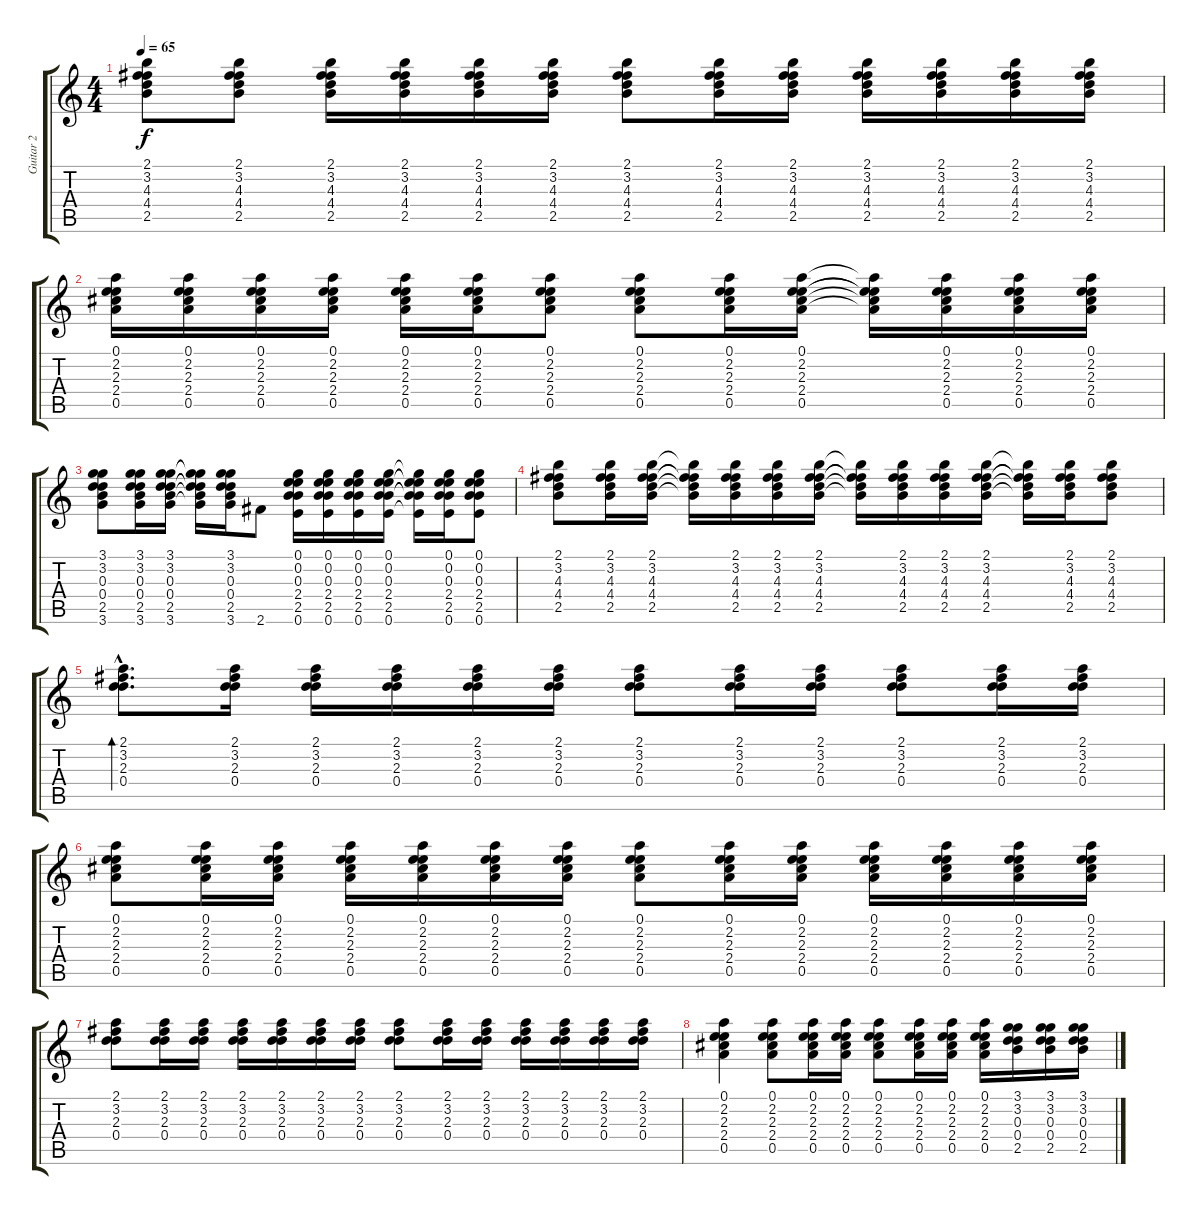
\track ("Guitar 2" "Guitar 2") {instrument acousticguitarsteel}
\staff {score tabs}
\tuning (E4 B3 G4 D4 A3 E3) {hide}
\ts (4 4)
\tempo 65
\clef g2
\ks c
(2.1 3.2 4.3 4.4 2.5).8{dy f} (2.1 3.2 4.3 4.4 2.5).8 (2.1 3.2 4.3 4.4 2.5).16 (2.1 3.2 4.3 4.4 2.5).16 (2.1 3.2 4.3 4.4 2.5).16 (2.1 3.2 4.3 4.4 2.5).16 (2.1 3.2 4.3 4.4 2.5).8 (2.1 3.2 4.3 4.4 2.5).16 (2.1 3.2 4.3 4.4 2.5).16 (2.1 3.2 4.3 4.4 2.5).16 (2.1 3.2 4.3 4.4 2.5).16 (2.1 3.2 4.3 4.4 2.5).16 (2.1 3.2 4.3 4.4 2.5).16 |
(0.1 2.2 2.3 2.4 0.5).16 (0.1 2.2 2.3 2.4 0.5).16 (0.1 2.2 2.3 2.4 0.5).16 (0.1 2.2 2.3 2.4 0.5).16 (0.1 2.2 2.3 2.4 0.5).16 (0.1 2.2 2.3 2.4 0.5).16 (0.1 2.2 2.3 2.4 0.5).8 (0.1 2.2 2.3 2.4 0.5).8 (0.1 2.2 2.3 2.4 0.5).16 (0.1 2.2 2.3 2.4 0.5).16 (0.1{t} 2.2{t} 2.3{t} 2.4{t} 0.5{t}).16 (0.1 2.2 2.3 2.4 0.5).16 (0.1 2.2 2.3 2.4 0.5).16 (0.1 2.2 2.3 2.4 0.5).16 |
(3.1 3.2 0.3 0.4 2.5 3.6).8 (3.1 3.2 0.3 0.4 2.5 3.6).16 (3.1 3.2 0.3 0.4 2.5 3.6).16 (3.1{t} 3.2{t} 0.3{t} 0.4{t} 2.5{t} 3.6{t}).16 (3.1 3.2 0.3 0.4 2.5 3.6).16 2.6.8 (0.1 0.2 0.3 2.4 2.5 0.6).16 (0.1 0.2 0.3 2.4 2.5 0.6).16 (0.1 0.2 0.3 2.4 2.5 0.6).16 (0.1 0.2 0.3 2.4 2.5 0.6).16 (0.1{t} 0.2{t} 0.3{t} 2.4{t} 2.5{t} 0.6{t}).16 (0.1 0.2 0.3 2.4 2.5 0.6).16 (0.1 0.2 0.3 2.4 2.5 0.6).8 |
(2.1 3.2 4.3 4.4 2.5).8 (2.1 3.2 4.3 4.4 2.5).16 (2.1 3.2 4.3 4.4 2.5).16 (2.1{t} 3.2{t} 4.3{t} 4.4{t} 2.5{t}).16 (2.1 3.2 4.3 4.4 2.5).16 (2.1 3.2 4.3 4.4 2.5).16 (2.1 3.2 4.3 4.4 2.5).16 (2.1{t} 3.2{t} 4.3{t} 4.4{t} 2.5{t}).16 (2.1 3.2 4.3 4.4 2.5).16 (2.1 3.2 4.3 4.4 2.5).16 (2.1 3.2 4.3 4.4 2.5).16 (2.1{t} 3.2{t} 4.3{t} 4.4{t} 2.5{t}).16 (2.1 3.2 4.3 4.4 2.5).16 (2.1 3.2 4.3 4.4 2.5).8 |
(2.1{hac} 3.2{hac} 2.3{hac} 0.4{hac}).8{d bd 60 volume 10} (2.1 3.2 2.3 0.4).16 (2.1 3.2 2.3 0.4).16 (2.1 3.2 2.3 0.4).16 (2.1 3.2 2.3 0.4).16 (2.1 3.2 2.3 0.4).16 (2.1 3.2 2.3 0.4).8 (2.1 3.2 2.3 0.4).16 (2.1 3.2 2.3 0.4).16 (2.1 3.2 2.3 0.4).8 (2.1 3.2 2.3 0.4).16 (2.1 3.2 2.3 0.4).16 |
(0.1 2.2 2.3 2.4 0.5).8 (0.1 2.2 2.3 2.4 0.5).16 (0.1 2.2 2.3 2.4 0.5).16 (0.1 2.2 2.3 2.4 0.5).16 (0.1 2.2 2.3 2.4 0.5).16 (0.1 2.2 2.3 2.4 0.5).16 (0.1 2.2 2.3 2.4 0.5).16 (0.1 2.2 2.3 2.4 0.5).8 (0.1 2.2 2.3 2.4 0.5).16 (0.1 2.2 2.3 2.4 0.5).16 (0.1 2.2 2.3 2.4 0.5).16 (0.1 2.2 2.3 2.4 0.5).16 (0.1 2.2 2.3 2.4 0.5).16 (0.1 2.2 2.3 2.4 0.5).16 |
(2.1 3.2 2.3 0.4).8 (2.1 3.2 2.3 0.4).16 (2.1 3.2 2.3 0.4).16 (2.1 3.2 2.3 0.4).16 (2.1 3.2 2.3 0.4).16 (2.1 3.2 2.3 0.4).16 (2.1 3.2 2.3 0.4).16 (2.1 3.2 2.3 0.4).8 (2.1 3.2 2.3 0.4).16 (2.1 3.2 2.3 0.4).16 (2.1 3.2 2.3 0.4).16 (2.1 3.2 2.3 0.4).16 (2.1 3.2 2.3 0.4).16 (2.1 3.2 2.3 0.4).16 |
(0.1 2.2 2.3 2.4 0.5).4 (0.1 2.2 2.3 2.4 0.5).8 (0.1 2.2 2.3 2.4 0.5).16 (0.1 2.2 2.3 2.4 0.5).16 (0.1 2.2 2.3 2.4 0.5).8 (0.1 2.2 2.3 2.4 0.5).16 (0.1 2.2 2.3 2.4 0.5).16 (0.1 2.2 2.3 2.4 0.5).16 (3.1 3.2 0.3 0.4 2.5).16 (3.1 3.2 0.3 0.4 2.5).16 (3.1 3.2 0.3 0.4 2.5).16
